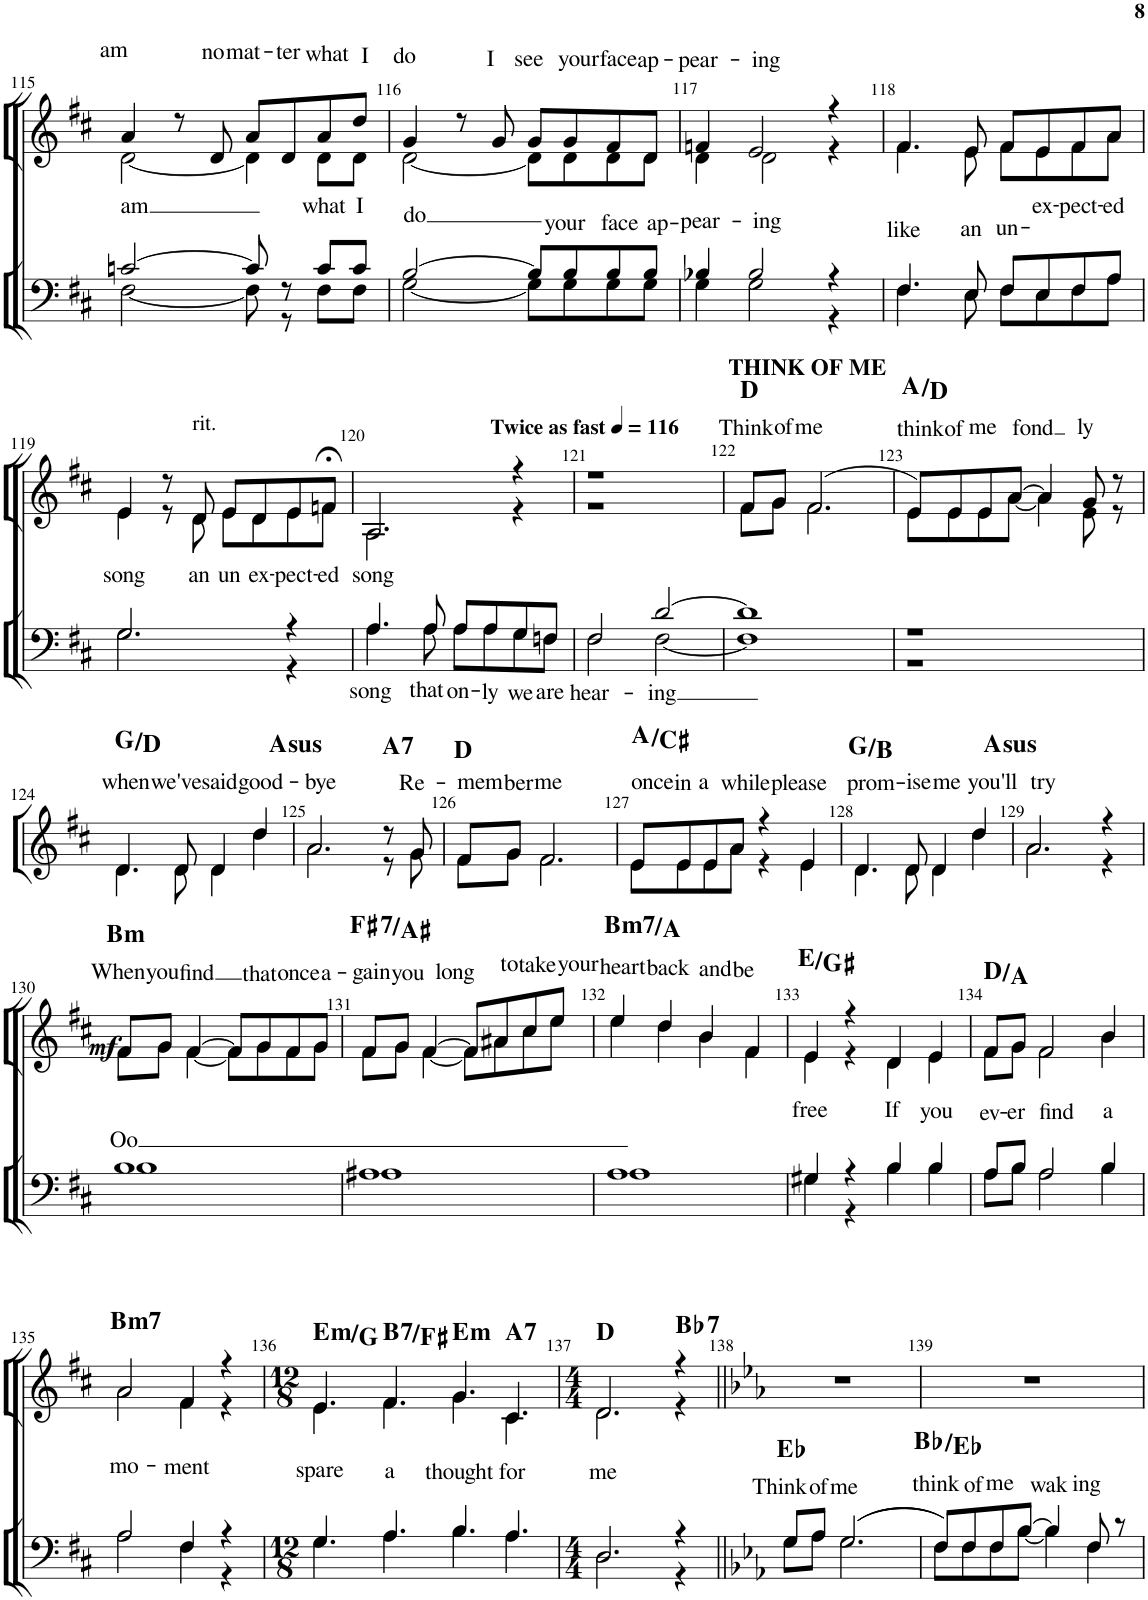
**kern	**text	**harte	**kern	**text	**dynam	**harte
*part2	*part2	*part2	*part1	*part1	*part1	*part1
*staff2	*staff2	*	*staff1	*staff1	*staff1	*
*I"T B	*	*	*I"S A	*	*	*
!!LO:PB:g=z
*clefF4	*	*	*clefG2	*	*	*
*k[f#c#]	*	*	*k[f#c#]	*	*	*
*M4/4	*	*	*M4/4	*	*	*
=115	=115	=115	=115	=115	=115	=115
*^	*	*	*	*	*	*
!	!	!	!	!	!LO:LY:a	!	!
*	*	*	*	*^	*	*	*
!	!	!	!	!	!	!LO:LY:b	!	!
[2cn/	[2F#\	.	.	4a/	[2d\	am	.	.
.	.	.	.	8r	.	.	.	.
!	!	!	!	!	!	!LO:LY:a	!	!
.	.	.	.	8d/	.	no	.	.
!	!	!	!	!	!	!LO:LY:a	!	!
8c/]	8F#\]	.	.	8a/L	4d\]	mat-	.	.
!	!	!	!	!	!	!LO:LY:a	!	!
8r	8r	.	.	8d/	.	-ter	.	.
!	!	!	!	!	!	!LO:LY:a	!	!
!	!	!	!	!	!	!LO:LY:b	!	!
8c/L	8F#\L	.	.	8a/	8d\L	what	.	.
!	!	!	!	!	!	!LO:LY:a	!	!
!	!	!	!	!	!	!LO:LY:b	!	!
8c/J	8F#\J	.	.	8dd/J	8d\J	I	.	.
=116	=116	=116	=116	=116	=116	=116	=116	=116
!	!	!LO:LY:a	!	!	!	!LO:LY:a	!	!
[2B/	[2G\	do	.	4g/	[2d\	do	.	.
.	.	.	.	8r	.	.	.	.
!	!	!	!	!	!	!LO:LY:a	!	!
.	.	.	.	8g/	.	I	.	.
!	!	!	!	!	!	!LO:LY:a	!	!
8B/L]	8G\L]	.	.	8g/L	8d\L]	see	.	.
!	!	!LO:LY:a	!	!	!	!LO:LY:a	!	!
8B/	8G\	your	.	8g/	8d\	your	.	.
!	!	!LO:LY:a	!	!	!	!LO:LY:a	!	!
8B/	8G\	face	.	8f#/	8d\	face	.	.
!	!	!LO:LY:a	!	!	!	!LO:LY:a	!	!
8B/J	8G\J	ap-	.	8d/J	8d\J	ap-	.	.
=117	=117	=117	=117	=117	=117	=117	=117	=117
!	!	!LO:LY:a	!	!	!	!LO:LY:a	!	!
4B-X/	4G\	-pear-	.	4fn/	4d\	-pear-	.	.
!	!	!LO:LY:a	!	!	!	!LO:LY:a	!	!
2B-/	2G\	-ing	.	2e/	2d\	-ing	.	.
4r	4r	.	.	4r	4r	.	.	.
=118	=118	=118	=118	=118	=118	=118	=118	=118
!	!	!	!	!	!	!LO:LY:b	!	!
4.F#/	4.F#\	.	.	4.f#/	4.f#\	like	.	.
!	!	!	!	!	!	!LO:LY:b	!	!
8E/	8E\	.	.	8e/	8e\	an	.	.
!	!	!	!	!	!	!LO:LY:b	!	!
8F#/L	8F#\L	.	.	8f#/L	8f#\L	un-	.	.
!	!	!	!	!	!	!LO:LY:b	!	!
8E/	8E\	.	.	8e/	8e\	-ex-	.	.
!	!	!	!	!	!	!LO:LY:b	!	!
8F#/	8F#\	.	.	8f#/	8f#\	-pect-	.	.
!	!	!	!	!	!	!LO:LY:b	!	!
8A/J	8A\J	.	.	8a/J	8a\J	-ed	.	.
!!LO:LB:g=z	!!
=119	=119	=119	=119	=119	=119	=119	=119	=119
!	!	!	!	!	!	!LO:LY:b	!	!
2.G/	2.G\	.	.	4e/	4e\	song	.	.
.	.	.	.	8r	8r	.	.	.
!	!	!	!	!LO:TX:a:t=rit.	!	!	!	!
!	!	!	!	!	!	!LO:LY:b	!	!
.	.	.	.	8d/	8d\	an	.	.
!	!	!	!	!	!	!LO:LY:b	!	!
.	.	.	.	8e/L	8e\L	un	.	.
!	!	!	!	!	!	!LO:LY:b	!	!
.	.	.	.	8d/	8d\	ex-	.	.
!	!	!	!	!	!	!LO:LY:b	!	!
4r	4r	.	.	8e/	8e\	-pect-	.	.
!	!	!	!	!	!	!LO:LY:b	!	!
.	.	.	.	8fn;</J	8fn\J	-ed	.	.
=120	=120	=120	=120	=120	=120	=120	=120	=120
!	!	!LO:LY:b	!	!	!	!LO:LY:b	!	!
4.A/	4.A\	song	.	2.A/	2.A\	song	.	.
!	!	!LO:LY:b	!	!	!	!	!	!
8A/	8A\	that	.	.	.	.	.	.
!	!	!LO:LY:b	!	!	!	!	!	!
8A/L	8A\L	on-	.	.	.	.	.	.
!	!	!LO:LY:b	!	!	!	!	!	!
8A/	8A\	-ly	.	.	.	.	.	.
!	!	!LO:LY:b	!	!	!	!	!	!
8G/	8G\	we	.	4r	4r	.	.	.
!	!	!LO:LY:b	!	!	!	!	!	!
8Fn/J	8Fn\J	are	.	.	.	.	.	.
*	*	*	*	*v	*v	*	*	*
=121	=121	=121	=121	=121	=121	=121	=121
!	!	!LO:LY:b	!	!	!	!	!
*	*	*	*	*^	*	*	*
*	*	*	*	*	*^	*	*	*
2F#/	2F#\	hear-	.	1r	1r	4ryy	.	.	.
*	*	*	*	*MM116	*	*	*	*	*
!	!	!	!	!	!	!LO:TX:a:B:t=Twice as fast	!	!	!
.	.	.	.	.	.	2.ryy	.	.	.
!	!	!LO:LY:b	!	!	!	!	!	!	!
[2d/	[2F#\	-ing	.	.	.	.	.	.	.
=122	=122	=122	=122	=122	=122	=122	=122	=122	=122
!	!	!	!	!LO:TX:a:B:t=THINK OF ME	!	!	!	!	!
!	!	!	!	!	!	!	!LO:LY:a	!	!
*	*	*	*	*	*v	*v	*	*	*
1d]	1F#]	.	.	8f#/L	8f#\L	Think	.	D:maj
!	!	!	!	!	!	!LO:LY:a	!	!
.	.	.	.	8g/J	8g\J	of	.	.
!	!	!	!	!	!	!LO:LY:a	!	!
.	.	.	.	(2.f#/	2.f#\	me	.	.
=123	=123	=123	=123	=123	=123	=123	=123	=123
!	!	!	!	!	!	!LO:LY:a	!	!
1r	1r	.	.	8e/L)	8e\L	think	.	A:maj/4
!	!	!	!	!	!	!LO:LY:a	!	!
.	.	.	.	8e/	8e\	of	.	.
!	!	!	!	!	!	!LO:LY:a	!	!
.	.	.	.	8e/	8e\	me	.	.
!	!	!	!	!	!	!LO:LY:a	!	!
.	.	.	.	[8a/J	[8a\J	-fond	.	.
.	.	.	.	4a/]	4a\]	.	.	.
!	!	!	!	!	!	!LO:LY:a	!	!
.	.	.	.	8g/	8e\	ly	.	.
.	.	.	.	8r	8r	.	.	.
!!LO:LB:g=z	!!
=124	=124	=124	=124	=124	=124	=124	=124	=124
!	!	!	!	!	!	!LO:LY:a	!	!
1r	1r	.	.	4.d/	4.d\	when	.	G:maj/5
!	!	!	!	!	!	!LO:LY:a	!	!
.	.	.	.	8d/	8d\	we've	.	.
!	!	!	!	!	!	!LO:LY:a	!	!
.	.	.	.	4d/	4d\	said	.	.
!	!	!	!	!	!	!LO:LY:a	!	!
.	.	.	.	4dd/	4dd\	good-	.	.
=125	=125	=125	=125	=125	=125	=125	=125	=125
!	!	!	!	!	!	!LO:LY:a	!	!
*	*	*	*	*	*^	*	*	*
1r	1r	.	.	2.a/	2.a\	4ryy	-bye	.	.
!	!	!	!	!	!	!	!	!	!LO:H:kt=sus
.	.	.	.	.	.	2.ryy	.	.	A:sus4
!	!	!	!	!	!	!	!	!	!LO:H:kt=7
.	.	.	.	8r	8r	.	.	.	A:7
!	!	!	!	!	!	!	!LO:LY:a	!	!
.	.	.	.	8g/	8g\	.	Re-	.	.
=126	=126	=126	=126	=126	=126	=126	=126	=126	=126
!	!	!	!	!	!	!	!LO:LY:a	!	!
*	*	*	*	*	*v	*v	*	*	*
1r	1r	.	.	8f#/L	8f#\L	-mem	.	D:maj
!	!	!	!	!	!	!LO:LY:a	!	!
.	.	.	.	8g/J	8g\J	ber	.	.
!	!	!	!	!	!	!LO:LY:a	!	!
.	.	.	.	2.f#/	2.f#\	me	.	.
*v	*v	*	*	*	*	*	*	*
=127	=127	=127	=127	=127	=127	=127	=127
!	!	!	!	!	!LO:LY:a	!	!
1r	.	.	8e/L	8e\L	once	.	A:maj/3
!	!	!	!	!	!LO:LY:a	!	!
.	.	.	8e/	8e\	in	.	.
!	!	!	!	!	!LO:LY:a	!	!
.	.	.	8e/	8e\	a	.	.
!	!	!	!	!	!LO:LY:a	!	!
.	.	.	8a/J	8a\J	while	.	.
.	.	.	4r	4r	.	.	.
!	!	!	!	!	!LO:LY:a	!	!
.	.	.	4e/	4e\	please	.	.
=128	=128	=128	=128	=128	=128	=128	=128
!	!	!	!	!	!LO:LY:a	!	!
1r	.	.	4.d/	4.d\	prom-	.	G:maj/3
!	!	!	!	!	!LO:LY:a	!	!
.	.	.	8d/	8d\	-ise	.	.
!	!	!	!	!	!LO:LY:a	!	!
.	.	.	4d/	4d\	me	.	.
!	!	!	!	!	!LO:LY:a	!	!
.	.	.	4dd/	4dd\	you'll	.	.
=129	=129	=129	=129	=129	=129	=129	=129
!	!	!	!	!	!LO:LY:a	!	!
*	*	*	*	*^	*	*	*
1r	.	.	2.a/	2.a\	4ryy	try	.	.
!	!	!	!	!	!	!	!	!LO:H:kt=sus
.	.	.	.	.	2.ryy	.	.	A:sus4
.	.	.	4r	4r	.	.	.	.
!!LO:LB:g=z
=130	=130	=130	=130	=130	=130	=130	=130	=130
!	!LO:LY:a	!	!	!	!	!LO:LY:a	!LO:DY:b	!LO:H:kt=m
*^	*	*	*	*v	*v	*	*	*
1B	1B	Oo	.	8f#/L	8f#\L	When	mf	B:min
!	!	!	!	!	!	!LO:LY:a	!	!
.	.	.	.	8g/J	8g\J	you	.	.
!	!	!	!	!	!	!LO:LY:a	!	!
.	.	.	.	[4f#/	[4f#\	find	.	.
.	.	.	.	8f#/L]	8f#\L]	.	.	.
!	!	!	!	!	!	!LO:LY:a	!	!
.	.	.	.	8g/	8g\	that	.	.
!	!	!	!	!	!	!LO:LY:a	!	!
.	.	.	.	8f#/	8f#\	once	.	.
!	!	!	!	!	!	!LO:LY:a	!	!
.	.	.	.	8g/J	8g\J	a-	.	.
=131	=131	=131	=131	=131	=131	=131	=131	=131
!	!	!	!	!	!	!LO:LY:a	!	!LO:H:kt=7
1A#X	1A#	.	.	8f#/L	8f#\L	-gain	.	F#:7/3
!	!	!	!	!	!	!LO:LY:a	!	!
.	.	.	.	8g/J	8g\J	you	.	.
!	!	!	!	!	!	!LO:LY:a	!	!
.	.	.	.	[4f#/	[4f#\	long	.	.
.	.	.	.	8f#/L]	8f#\L]	.	.	.
!	!	!	!	!	!	!LO:LY:a	!	!
.	.	.	.	8a#X/	8a#X\	to	.	.
!	!	!	!	!	!	!LO:LY:a	!	!
.	.	.	.	8cc#/	8cc#\	take	.	.
!	!	!	!	!	!	!LO:LY:a	!	!
.	.	.	.	8ee/J	8ee\J	your	.	.
=132	=132	=132	=132	=132	=132	=132	=132	=132
!	!	!	!	!	!	!LO:LY:a	!	!LO:H:kt=m7
1A	1A	.	.	4ee/	4ee\	heart	.	B:min7/b7
!	!	!	!	!	!	!LO:LY:a	!	!
.	.	.	.	4dd/	4dd\	back	.	.
!	!	!	!	!	!	!LO:LY:a	!	!
.	.	.	.	4b/	4b\	and	.	.
!	!	!	!	!	!	!LO:LY:a	!	!
.	.	.	.	4f#/	4f#\	be	.	.
=133	=133	=133	=133	=133	=133	=133	=133	=133
!	!	!	!	!	!	!LO:LY:b	!	!
4G#X/	4G#\	.	.	4e/	4e\	free	.	E:maj/3
4r	4r	.	.	4r	4r	.	.	.
!	!	!	!	!	!	!LO:LY:b	!	!
4B/	4B\	.	.	4d/	4d\	If	.	.
!	!	!	!	!	!	!LO:LY:b	!	!
4B/	4B\	.	.	4e/	4e\	you	.	.
=134	=134	=134	=134	=134	=134	=134	=134	=134
!	!	!	!	!	!	!LO:LY:b	!	!
8A/L	8A\L	.	.	8f#/L	8f#\L	ev-	.	D:maj/5
!	!	!	!	!	!	!LO:LY:b	!	!
8B/J	8B\J	.	.	8g/J	8g\J	-er	.	.
!	!	!	!	!	!	!LO:LY:b	!	!
2A/	2A\	.	.	2f#/	2f#\	find	.	.
!	!	!	!	!	!	!LO:LY:b	!	!
4B/	4B\	.	.	4b/	4b\	a	.	.
!!LO:LB:g=z	!!
=135	=135	=135	=135	=135	=135	=135	=135	=135
!	!	!	!	!	!	!LO:LY:b	!	!LO:H:kt=m7
2A/	2A\	.	.	2a/	2a\	mo-	.	B:min7
!	!	!	!	!	!	!LO:LY:b	!	!
4F#/	4F#\	.	.	4f#/	4f#\	-ment	.	.
4r	4r	.	.	4r	4r	.	.	.
=136	=136	=136	=136	=136	=136	=136	=136	=136
*M12/8	*	*	*	*M12/8	*	*	*	*
!	!	!	!	!	!	!LO:LY:b	!	!LO:H:kt=m
4.G/	4.G\	.	.	4.e/	4.e\	spare	.	E:min/b3
!	!	!	!	!	!	!LO:LY:b	!	!LO:H:kt=7
4.A/	4.A\	.	.	4.f#/	4.f#\	a	.	B:7/5
!	!	!	!	!	!	!LO:LY:b	!	!LO:H:kt=m
4.B/	4.B\	.	.	4.g/	4.g\	thought	.	E:min
!	!	!	!	!	!	!LO:LY:b	!	!LO:H:kt=7
4.A/	4.A\	.	.	4.c#/	4.c#\	for	.	A:7
=137	=137	=137	=137	=137	=137	=137	=137	=137
*M4/4	*	*	*	*M4/4	*	*	*	*
!	!	!	!	!	!	!LO:LY:b	!	!
2.D/	2.D\	.	.	2.d/	2.d\	me	.	D:maj
!	!	!	!	!	!	!	!	!LO:H:kt=7
4r	4r	.	.	4r	4r	.	.	Bb:7
*	*	*	*	*v	*v	*	*	*
=138||	=138||	=138||	=138||	=138||	=138||	=138||	=138||
*k[b-e-a-]	*	*	*	*k[b-e-a-]	*	*	*
*	*	*	*	*^	*	*	*
!	!	!LO:LY:a	!	!	!	!	!	!
*	*	*	*	*v	*v	*	*	*
8G/L	8G\L	Think	Eb:maj	1r	.	.	.
!	!	!LO:LY:a	!	!	!	!	!
8A-/J	8A-\J	of	.	.	.	.	.
!	!	!LO:LY:a	!	!	!	!	!
((2.G/	2.G\	me	.	.	.	.	.
=139	=139	=139	=139	=139	=139	=139	=139
!	!	!LO:LY:a	!	!	!	!	!
8F/L))	8F\L	think	Bb:maj/4	1r	.	.	.
!	!	!LO:LY:a	!	!	!	!	!
8F/	8F\	of	.	.	.	.	.
!	!	!LO:LY:a	!	!	!	!	!
8F/	8F\	me	.	.	.	.	.
!	!	!LO:LY:a	!	!	!	!	!
[8B-/J	[8B-\J	-wak	.	.	.	.	.
4B-/]	4B-\]	.	.	.	.	.	.
!	!	!LO:LY:a	!	!	!	!	!
8F/	4F\	ing	.	.	.	.	.
8r	.	.	.	.	.	.	.
*v	*v	*	*	*	*	*	*
=	=	=	=	=	=	=
*-	*-	*-	*-	*-	*-	*-
